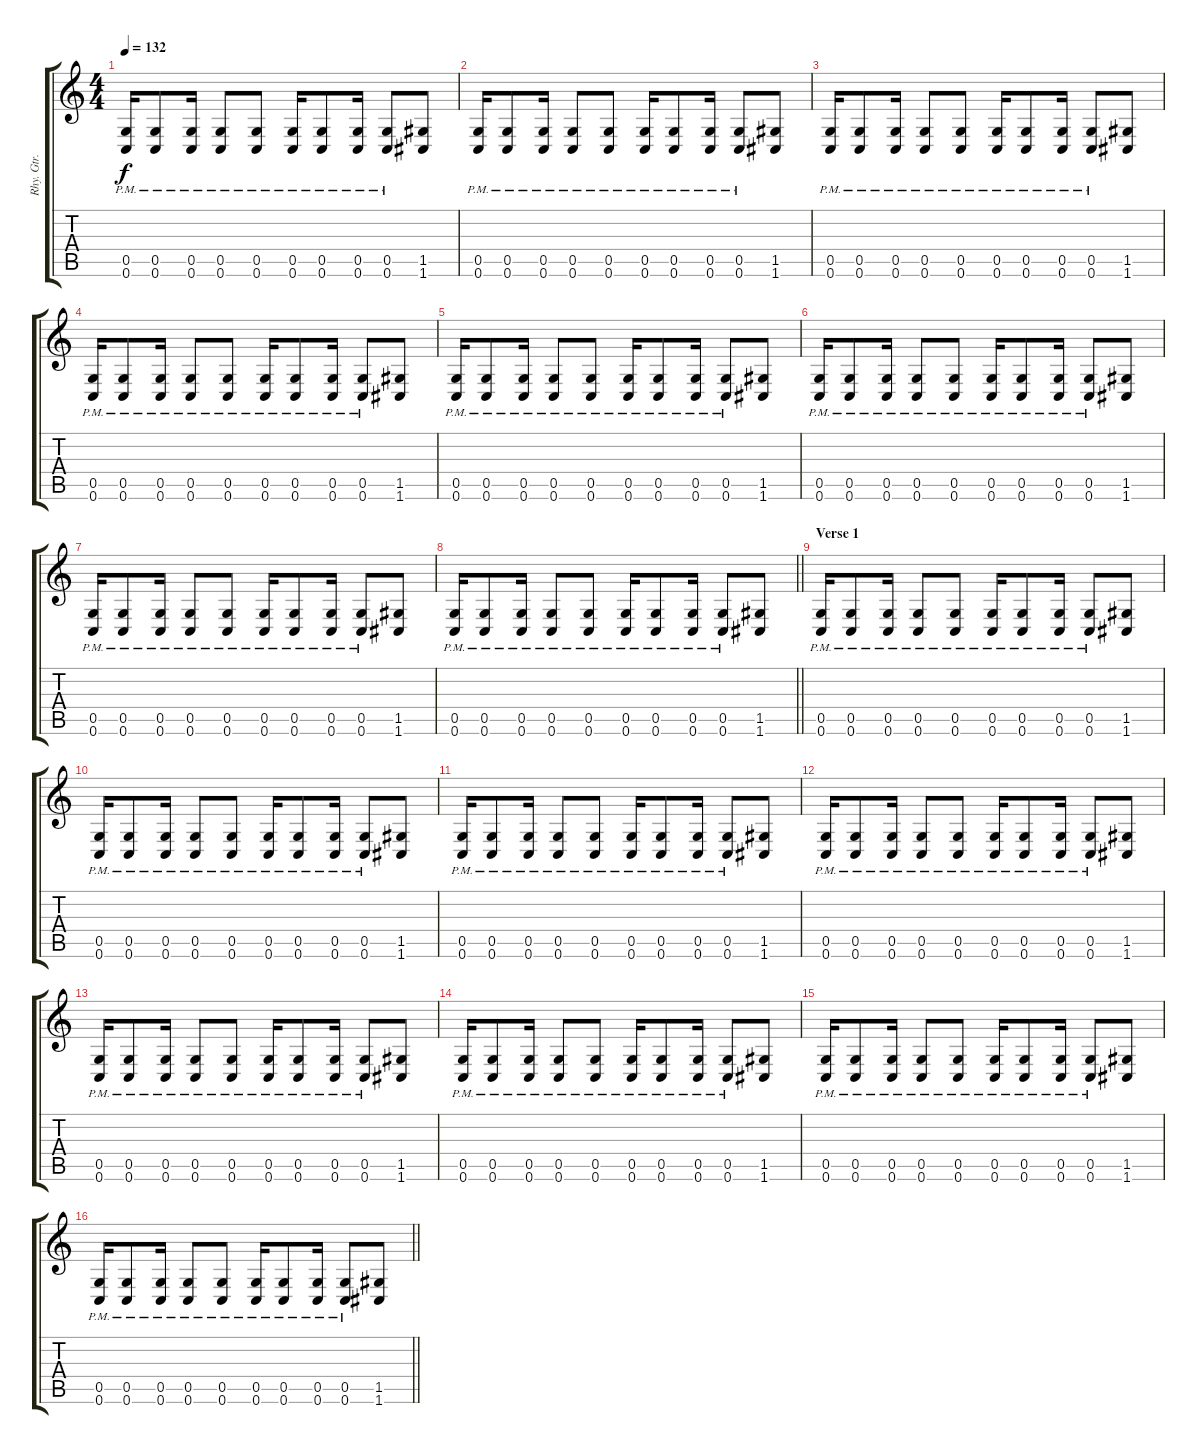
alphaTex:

\track ("Rhy. Gtr. 2" "Rhy. Gtr. ") {instrument distortionguitar}
\staff {score tabs}
\tuning (D4 A3 F3 C3 G2 C2) {hide}
\ts (4 4)
\section ("" "")
\tempo 132
\clef g2
\ks c
(0.5{pm} 0.6{pm}).16{dy f} (0.5{pm} 0.6{pm}).8 (0.5{pm} 0.6{pm}).16 (0.5{pm} 0.6{pm}).8 (0.5{pm} 0.6{pm}).8 (0.5{pm} 0.6{pm}).16 (0.5{pm} 0.6{pm}).8 (0.5{pm} 0.6{pm}).16 (0.5{pm} 0.6{pm}).8 (1.5 1.6).8 |
(0.5{pm} 0.6{pm}).16 (0.5{pm} 0.6{pm}).8 (0.5{pm} 0.6{pm}).16 (0.5{pm} 0.6{pm}).8 (0.5{pm} 0.6{pm}).8 (0.5{pm} 0.6{pm}).16 (0.5{pm} 0.6{pm}).8 (0.5{pm} 0.6{pm}).16 (0.5{pm} 0.6{pm}).8 (1.5 1.6).8 |
(0.5{pm} 0.6{pm}).16 (0.5{pm} 0.6{pm}).8 (0.5{pm} 0.6{pm}).16 (0.5{pm} 0.6{pm}).8 (0.5{pm} 0.6{pm}).8 (0.5{pm} 0.6{pm}).16 (0.5{pm} 0.6{pm}).8 (0.5{pm} 0.6{pm}).16 (0.5{pm} 0.6{pm}).8 (1.5 1.6).8 |
(0.5{pm} 0.6{pm}).16 (0.5{pm} 0.6{pm}).8 (0.5{pm} 0.6{pm}).16 (0.5{pm} 0.6{pm}).8 (0.5{pm} 0.6{pm}).8 (0.5{pm} 0.6{pm}).16 (0.5{pm} 0.6{pm}).8 (0.5{pm} 0.6{pm}).16 (0.5{pm} 0.6{pm}).8 (1.5 1.6).8 |
(0.5{pm} 0.6{pm}).16 (0.5{pm} 0.6{pm}).8 (0.5{pm} 0.6{pm}).16 (0.5{pm} 0.6{pm}).8 (0.5{pm} 0.6{pm}).8 (0.5{pm} 0.6{pm}).16 (0.5{pm} 0.6{pm}).8 (0.5{pm} 0.6{pm}).16 (0.5{pm} 0.6{pm}).8 (1.5 1.6).8 |
(0.5{pm} 0.6{pm}).16 (0.5{pm} 0.6{pm}).8 (0.5{pm} 0.6{pm}).16 (0.5{pm} 0.6{pm}).8 (0.5{pm} 0.6{pm}).8 (0.5{pm} 0.6{pm}).16 (0.5{pm} 0.6{pm}).8 (0.5{pm} 0.6{pm}).16 (0.5{pm} 0.6{pm}).8 (1.5 1.6).8 |
(0.5{pm} 0.6{pm}).16 (0.5{pm} 0.6{pm}).8 (0.5{pm} 0.6{pm}).16 (0.5{pm} 0.6{pm}).8 (0.5{pm} 0.6{pm}).8 (0.5{pm} 0.6{pm}).16 (0.5{pm} 0.6{pm}).8 (0.5{pm} 0.6{pm}).16 (0.5{pm} 0.6{pm}).8 (1.5 1.6).8 |
\barLineRight lightlight
(0.5{pm} 0.6{pm}).16 (0.5{pm} 0.6{pm}).8 (0.5{pm} 0.6{pm}).16 (0.5{pm} 0.6{pm}).8 (0.5{pm} 0.6{pm}).8 (0.5{pm} 0.6{pm}).16 (0.5{pm} 0.6{pm}).8 (0.5{pm} 0.6{pm}).16 (0.5{pm} 0.6{pm}).8 (1.5 1.6).8 |
\section ("" "Verse 1")
(0.5{pm} 0.6{pm}).16 (0.5{pm} 0.6{pm}).8 (0.5{pm} 0.6{pm}).16 (0.5{pm} 0.6{pm}).8 (0.5{pm} 0.6{pm}).8 (0.5{pm} 0.6{pm}).16 (0.5{pm} 0.6{pm}).8 (0.5{pm} 0.6{pm}).16 (0.5{pm} 0.6{pm}).8 (1.5 1.6).8 |
(0.5{pm} 0.6{pm}).16 (0.5{pm} 0.6{pm}).8 (0.5{pm} 0.6{pm}).16 (0.5{pm} 0.6{pm}).8 (0.5{pm} 0.6{pm}).8 (0.5{pm} 0.6{pm}).16 (0.5{pm} 0.6{pm}).8 (0.5{pm} 0.6{pm}).16 (0.5{pm} 0.6{pm}).8 (1.5 1.6).8 |
(0.5{pm} 0.6{pm}).16 (0.5{pm} 0.6{pm}).8 (0.5{pm} 0.6{pm}).16 (0.5{pm} 0.6{pm}).8 (0.5{pm} 0.6{pm}).8 (0.5{pm} 0.6{pm}).16 (0.5{pm} 0.6{pm}).8 (0.5{pm} 0.6{pm}).16 (0.5{pm} 0.6{pm}).8 (1.5 1.6).8 |
(0.5{pm} 0.6{pm}).16 (0.5{pm} 0.6{pm}).8 (0.5{pm} 0.6{pm}).16 (0.5{pm} 0.6{pm}).8 (0.5{pm} 0.6{pm}).8 (0.5{pm} 0.6{pm}).16 (0.5{pm} 0.6{pm}).8 (0.5{pm} 0.6{pm}).16 (0.5{pm} 0.6{pm}).8 (1.5 1.6).8 |
(0.5{pm} 0.6{pm}).16 (0.5{pm} 0.6{pm}).8 (0.5{pm} 0.6{pm}).16 (0.5{pm} 0.6{pm}).8 (0.5{pm} 0.6{pm}).8 (0.5{pm} 0.6{pm}).16 (0.5{pm} 0.6{pm}).8 (0.5{pm} 0.6{pm}).16 (0.5{pm} 0.6{pm}).8 (1.5 1.6).8 |
(0.5{pm} 0.6{pm}).16 (0.5{pm} 0.6{pm}).8 (0.5{pm} 0.6{pm}).16 (0.5{pm} 0.6{pm}).8 (0.5{pm} 0.6{pm}).8 (0.5{pm} 0.6{pm}).16 (0.5{pm} 0.6{pm}).8 (0.5{pm} 0.6{pm}).16 (0.5{pm} 0.6{pm}).8 (1.5 1.6).8 |
(0.5{pm} 0.6{pm}).16 (0.5{pm} 0.6{pm}).8 (0.5{pm} 0.6{pm}).16 (0.5{pm} 0.6{pm}).8 (0.5{pm} 0.6{pm}).8 (0.5{pm} 0.6{pm}).16 (0.5{pm} 0.6{pm}).8 (0.5{pm} 0.6{pm}).16 (0.5{pm} 0.6{pm}).8 (1.5 1.6).8 |
\barLineRight lightlight
(0.5{pm} 0.6{pm}).16 (0.5{pm} 0.6{pm}).8 (0.5{pm} 0.6{pm}).16 (0.5{pm} 0.6{pm}).8 (0.5{pm} 0.6{pm}).8 (0.5{pm} 0.6{pm}).16 (0.5{pm} 0.6{pm}).8 (0.5{pm} 0.6{pm}).16 (0.5{pm} 0.6{pm}).8 (1.5 1.6).8
